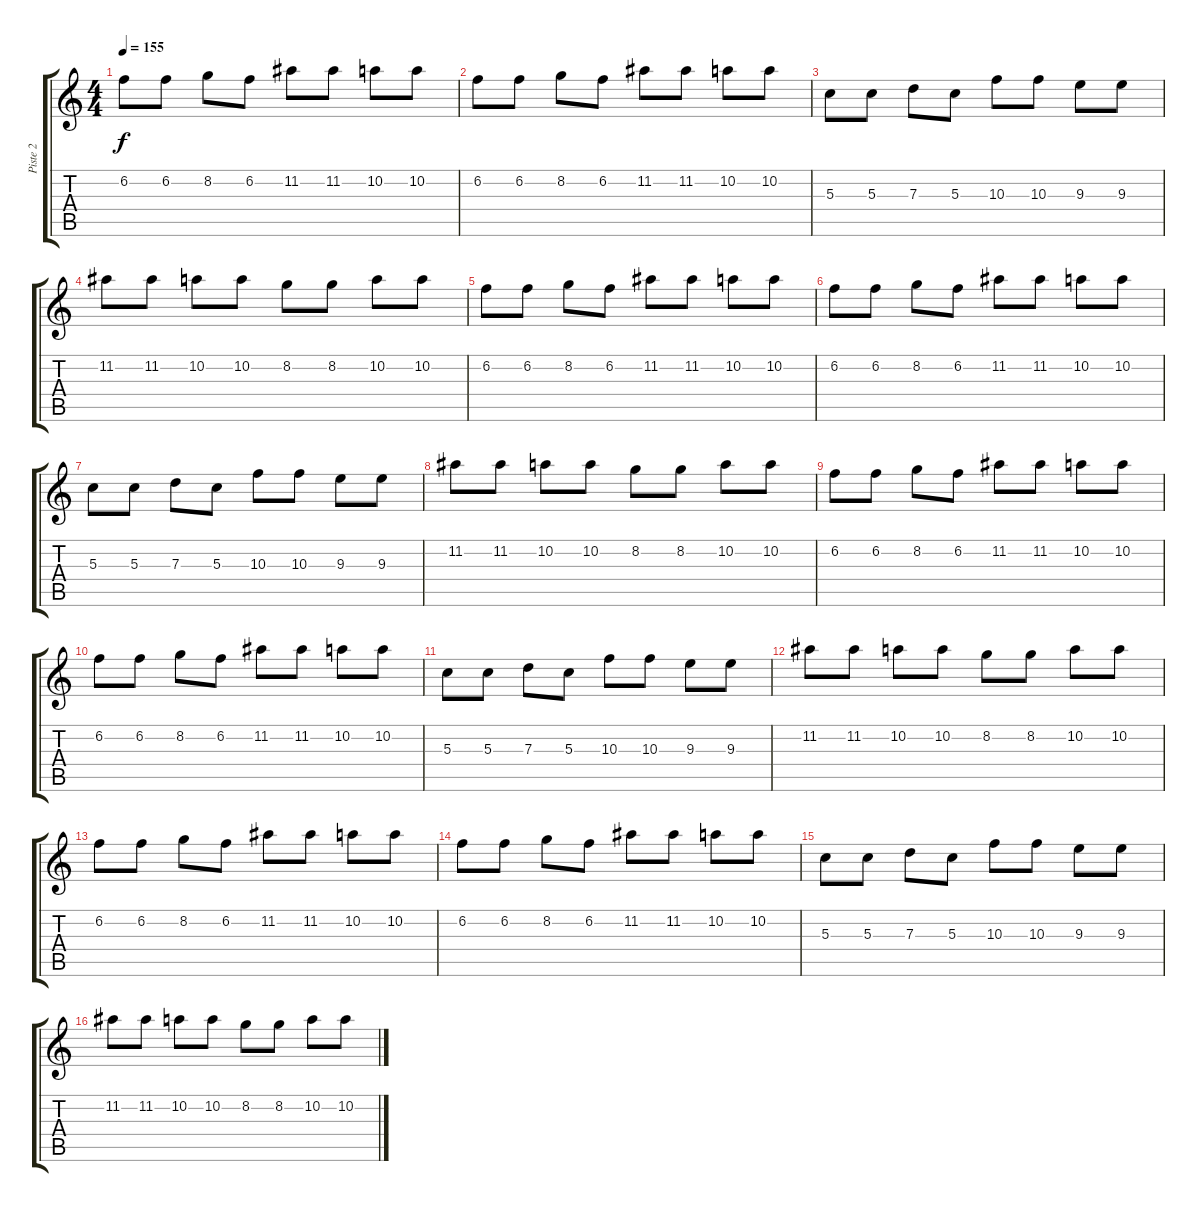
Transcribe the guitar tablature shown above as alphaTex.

\track ("Piste 2" "Piste 2") {instrument overdrivenguitar}
\staff {score tabs}
\tuning (E4 B3 G3 D3 A2 E2) {hide}
\ts (4 4)
\tempo 155
\clef g2
\ks c
6.2.8{dy f} 6.2.8 8.2.8 6.2.8 11.2.8 11.2.8 10.2.8 10.2.8 |
6.2.8 6.2.8 8.2.8 6.2.8 11.2.8 11.2.8 10.2.8 10.2.8 |
5.3.8 5.3.8 7.3.8 5.3.8 10.3.8 10.3.8 9.3.8 9.3.8 |
11.2.8 11.2.8 10.2.8 10.2.8 8.2.8 8.2.8 10.2.8 10.2.8 |
6.2.8 6.2.8 8.2.8 6.2.8 11.2.8 11.2.8 10.2.8 10.2.8 |
6.2.8 6.2.8 8.2.8 6.2.8 11.2.8 11.2.8 10.2.8 10.2.8 |
5.3.8 5.3.8 7.3.8 5.3.8 10.3.8 10.3.8 9.3.8 9.3.8 |
11.2.8 11.2.8 10.2.8 10.2.8 8.2.8 8.2.8 10.2.8 10.2.8 |
6.2.8 6.2.8 8.2.8 6.2.8 11.2.8 11.2.8 10.2.8 10.2.8 |
6.2.8 6.2.8 8.2.8 6.2.8 11.2.8 11.2.8 10.2.8 10.2.8 |
5.3.8 5.3.8 7.3.8 5.3.8 10.3.8 10.3.8 9.3.8 9.3.8 |
11.2.8 11.2.8 10.2.8 10.2.8 8.2.8 8.2.8 10.2.8 10.2.8 |
6.2.8 6.2.8 8.2.8 6.2.8 11.2.8 11.2.8 10.2.8 10.2.8 |
6.2.8 6.2.8 8.2.8 6.2.8 11.2.8 11.2.8 10.2.8 10.2.8 |
5.3.8 5.3.8 7.3.8 5.3.8 10.3.8 10.3.8 9.3.8 9.3.8 |
11.2.8 11.2.8 10.2.8 10.2.8 8.2.8 8.2.8 10.2.8 10.2.8
